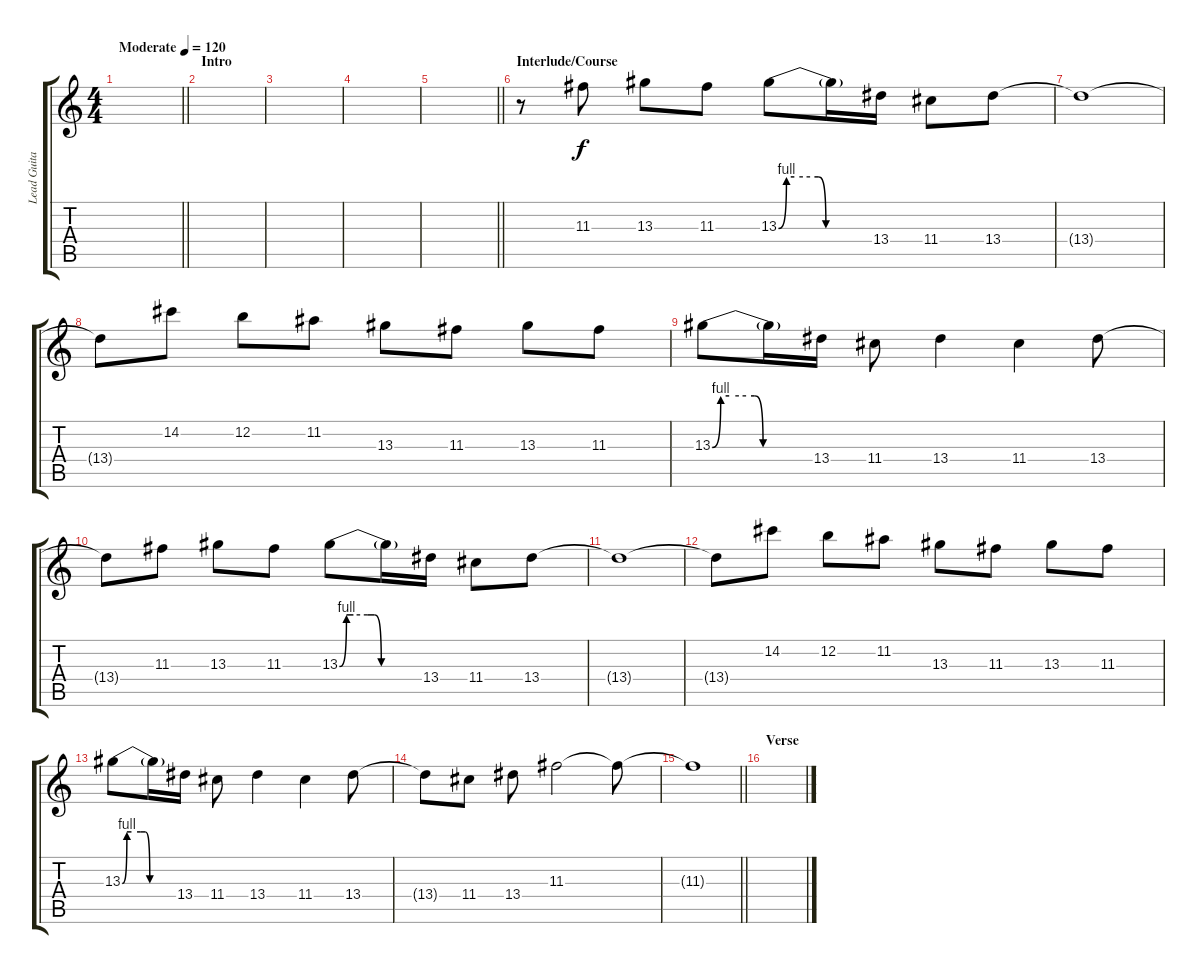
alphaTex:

\track ("Lead Guitar Extra Effect" "Lead Guita") {instrument acousticguitarsteel}
\staff {score tabs}
\tuning (E4 B3 G3 D3 A2 E2) {hide}
\ts (4 4)
\tempo (120 "Moderate")
\clef g2
\barLineRight lightlight
\ks c
|
\section ("" "Intro")
|
|
|
\barLineRight lightlight
|
\section ("" "Interlude/Course")
r.8 11.3.8 13.3.8 11.3.8 13.3{be (custom 0 0 5 4 10 4 20 4 25 4 30 0 60 0)}.8 13.3{t}.16 13.4.16 11.4.8 13.4.8 |
13.4{t}.1 |
13.4{t}.8 14.2.8 12.2.8 11.2.8 13.3.8 11.3.8 13.3.8 11.3.8 |
13.3{be (custom 0 0 5 4 10 4 20 4 25 4 30 0 60 0)}.8 13.3{t}.16 13.4.16 11.4.8 13.4.4 11.4.4 13.4.8 |
13.4{t}.8 11.3.8 13.3.8 11.3.8 13.3{be (custom 0 0 5 4 10 4 20 4 25 4 30 0 60 0)}.8 13.3{t}.16 13.4.16 11.4.8 13.4.8 |
13.4{t}.1 |
13.4{t}.8 14.2.8 12.2.8 11.2.8 13.3.8 11.3.8 13.3.8 11.3.8 |
13.3{be (custom 0 0 5 4 10 4 20 4 25 4 30 0 60 0)}.8 13.3{t}.16 13.4.16 11.4.8 13.4.4 11.4.4 13.4.8 |
13.4{t}.8 11.4.8 13.4.8 11.3.2 11.3{t}.8 |
\barLineRight lightlight
11.3{t}.1 |
\section ("" "Verse")
